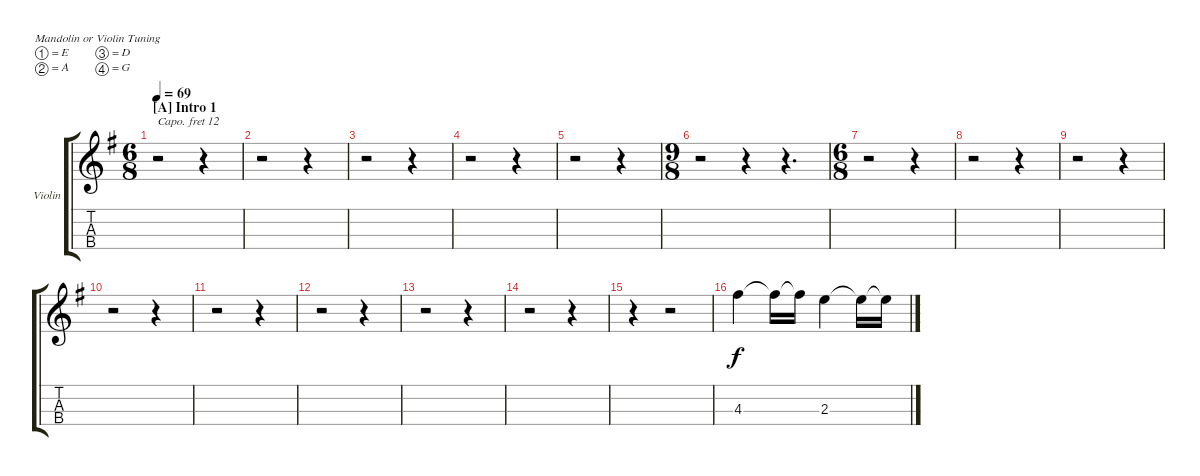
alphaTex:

\bracketExtendMode groupsimilarinstruments
\firstSystemTrackNameOrientation horizontal
\otherSystemsTrackNameOrientation horizontal
\track ("Violin" "Violin") {instrument synthstrings2}
\staff {score tabs}
\capo 12
\tuning (E5 A4 D4 G3)
\ts (6 8)
\beaming (8 3 3)
\section ("A" "Intro 1")
\tempo 69
\clef g2
\ks g
r.2{dy f instrument synthstrings2} r.4 |
r.2 r.4 |
r.2 r.4 |
r.2 r.4 |
r.2 r.4 |
\ts (9 8)
r.2 r.4 r.4{d} |
\ts (6 8)
r.2 r.4 |
r.2 r.4 |
r.2 r.4 |
r.2 r.4 |
r.2 r.4 |
r.2 r.4 |
r.2 r.4 |
r.2 r.4 |
r.4 r.2 |
4.3.4 4.3{t}.16 4.3{t}.16 2.3.4 2.3{t}.16 2.3{t}.16
